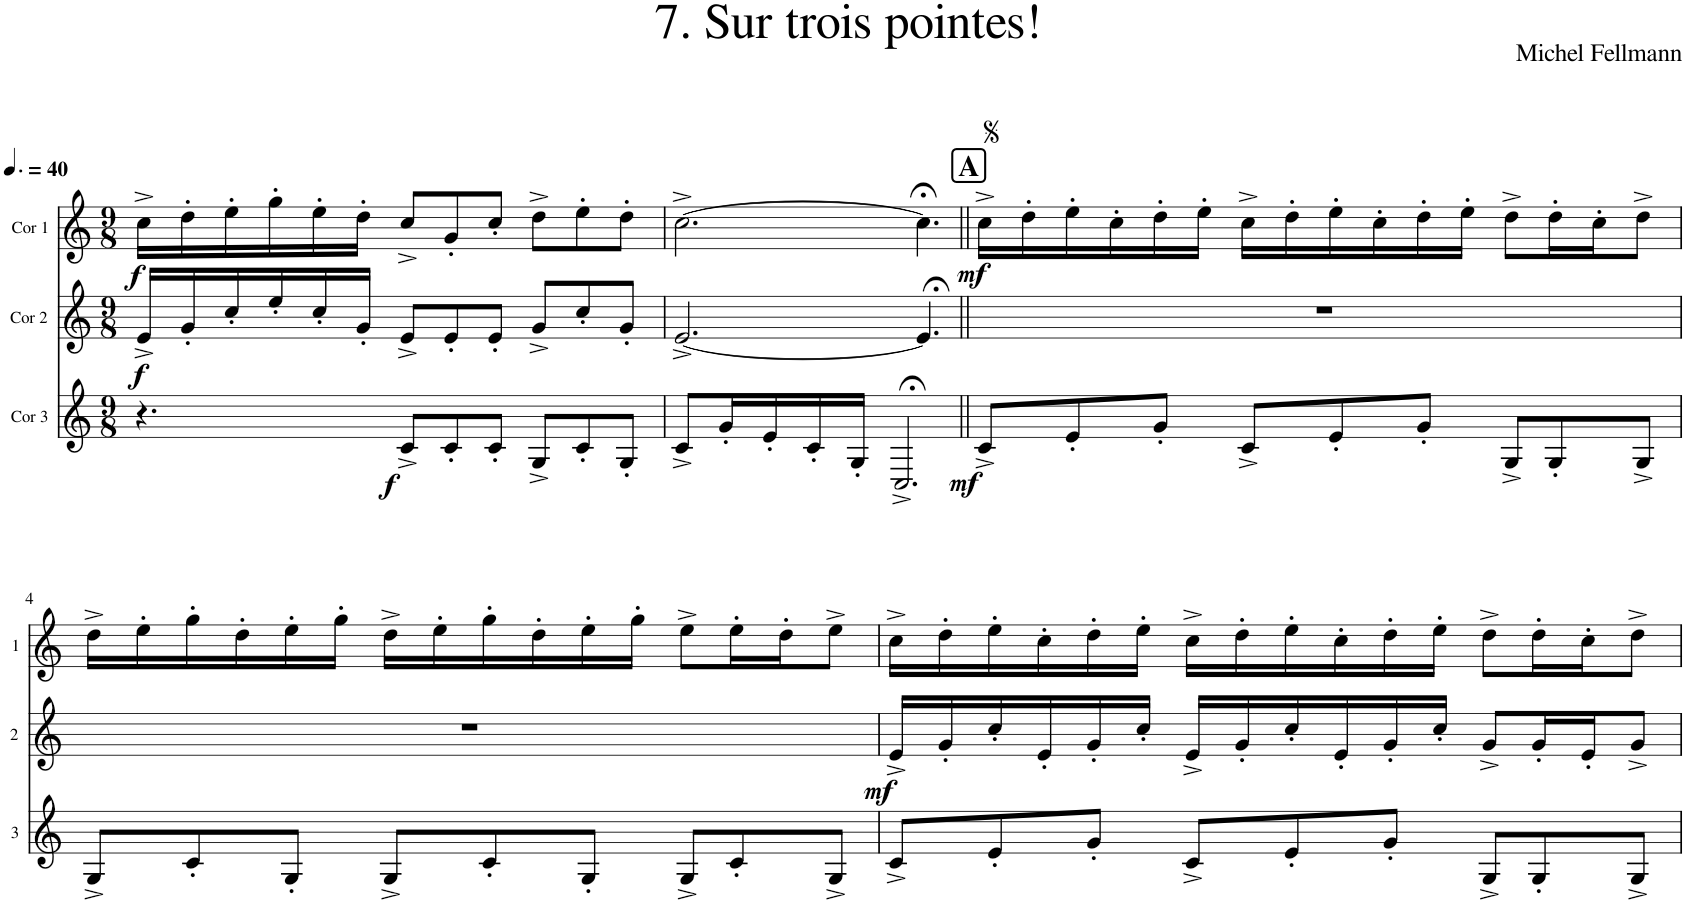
**kern	**dynam	**kern	**dynam	**kern	**dynam
*part3	*part3	*part2	*part2	*part1	*part1
*staff3	*staff3	*staff2	*staff2	*staff1	*staff1
*I"Cor 3	*	*I"Cor 2	*	*I"Cor 1	*
*clefG2	*	*clefG2	*	*clefG2	*
*Trd4c7	*	*Trd4c7	*	*Trd4c7	*
*k[]	*	*k[]	*	*k[]	*
*M9/8	*	*M9/8	*	*M9/8	*
*MM60	*	*MM60	*	*MM60	*
=1	=1	=1	=1	=1	=1
!	!	!	!LO:DY:b	!	!LO:DY:b
4.r	.	16e^/LL	f	16cc^\LL	f
.	.	16g'/	.	16dd'\	.
.	.	16cc'/	.	16ee'\	.
.	.	16ee'/	.	16gg'\	.
.	.	16cc'/	.	16ee'\	.
.	.	16g'/JJ	.	16dd'\JJ	.
!	!LO:DY:b	!	!	!	!
8c^/L	f	8e^/L	.	8cc^/L	.
8c'/	.	8e'/	.	8g'/	.
8c'/J	.	8e'/J	.	8cc'/J	.
8G^/L	.	8g^/L	.	8dd^\L	.
8c'/	.	8cc'/	.	8ee'\	.
8G'/J	.	8g'/J	.	8dd'\J	.
=2	=2	=2	=2	=2	=2
8c^/L	.	[2.e^/	.	[2.cc^\	.
16g'/L	.	.	.	.	.
16e'/	.	.	.	.	.
16c'/	.	.	.	.	.
16G'/JJ	.	.	.	.	.
2.C;<^/	.	.	.	.	.
.	.	4.e;</]	.	4.cc;<\]	.
!!LO:REH:place=s1:a:B:cj:fs=14:t=A
=3||	=3||	=3||	=3||	=3||	=3||
!	!LO:DY:b	!	!	!	!LO:DY:b
8c^/L	mf	8%9r	.	16cc^\LL	mf
.	.	.	.	16dd'\	.
8e'/	.	.	.	16ee'\	.
.	.	.	.	16cc'\	.
8g'/J	.	.	.	16dd'\	.
.	.	.	.	16ee'\JJ	.
8c^/L	.	.	.	16cc^\LL	.
.	.	.	.	16dd'\	.
8e'/	.	.	.	16ee'\	.
.	.	.	.	16cc'\	.
8g'/J	.	.	.	16dd'\	.
.	.	.	.	16ee'\JJ	.
8G^/L	.	.	.	8dd^\L	.
8G'/	.	.	.	16dd'\L	.
.	.	.	.	16cc'\J	.
8G^/J	.	.	.	8dd^\J	.
!!LO:LB:g=z
=4	=4	=4	=4	=4	=4
8G^/L	.	8%9r	.	16dd^\LL	.
.	.	.	.	16ee'\	.
8c'/	.	.	.	16gg'\	.
.	.	.	.	16dd'\	.
8G'/J	.	.	.	16ee'\	.
.	.	.	.	16gg'\JJ	.
8G^/L	.	.	.	16dd^\LL	.
.	.	.	.	16ee'\	.
8c'/	.	.	.	16gg'\	.
.	.	.	.	16dd'\	.
8G'/J	.	.	.	16ee'\	.
.	.	.	.	16gg'\JJ	.
8G^/L	.	.	.	8ee^\L	.
8c'/	.	.	.	16ee'\L	.
.	.	.	.	16dd'\J	.
8G^/J	.	.	.	8ee^\J	.
=5	=5	=5	=5	=5	=5
!	!	!	!LO:DY:b	!	!
8c^/L	.	16e^/LL	mf	16cc^\LL	.
.	.	16g'/	.	16dd'\	.
8e'/	.	16cc'/	.	16ee'\	.
.	.	16e'/	.	16cc'\	.
8g'/J	.	16g'/	.	16dd'\	.
.	.	16cc'/JJ	.	16ee'\JJ	.
8c^/L	.	16e^/LL	.	16cc^\LL	.
.	.	16g'/	.	16dd'\	.
8e'/	.	16cc'/	.	16ee'\	.
.	.	16e'/	.	16cc'\	.
8g'/J	.	16g'/	.	16dd'\	.
.	.	16cc'/JJ	.	16ee'\JJ	.
8G^/L	.	8g^/L	.	8dd^\L	.
8G'/	.	16g'/L	.	16dd'\L	.
.	.	16e'/J	.	16cc'\J	.
8G^/J	.	8g^/J	.	8dd^\J	.
=	=	=	=	=	=
*-	*-	*-	*-	*-	*-
